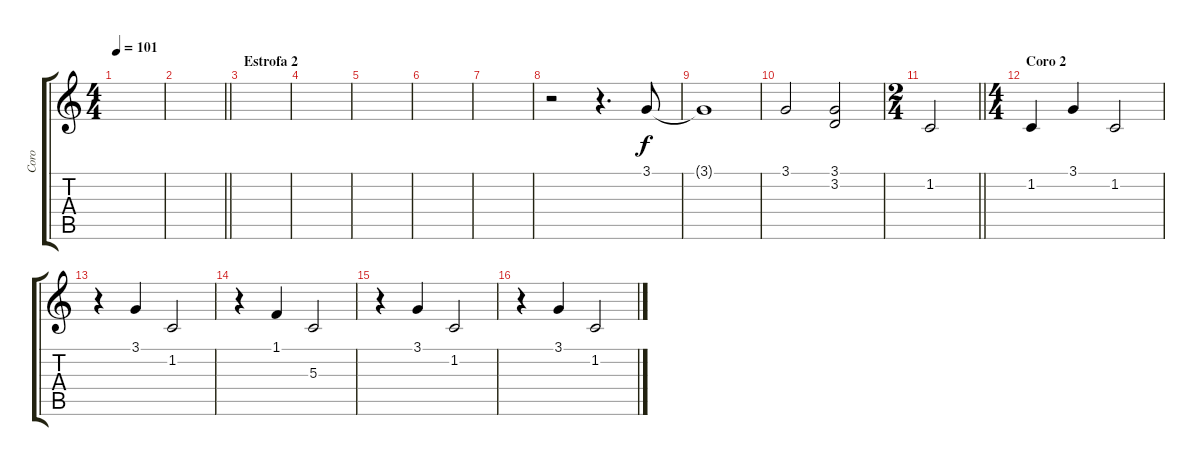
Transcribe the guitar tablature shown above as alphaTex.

\track ("Coro" "Coro") {instrument choiraahs}
\staff {score tabs}
\tuning (E4 B3 G3 D3 A2 E2) {hide}
\ts (4 4)
\tempo 101
\clef g2
\ks c
|
\barLineRight lightlight
|
\section ("" "Estrofa 2")
|
|
|
|
|
r.2 r.4{d} 3.1.8 |
3.1{t}.1 |
3.1.2 (3.1 3.2).2 |
\ts (2 4)
\barLineRight lightlight
1.2.2 |
\ts (4 4)
\section ("" "Coro 2")
1.2.4 3.1.4 1.2.2 |
r.4 3.1.4 1.2.2 |
r.4 1.1.4 5.3.2 |
r.4 3.1.4 1.2.2 |
r.4 3.1.4 1.2.2
